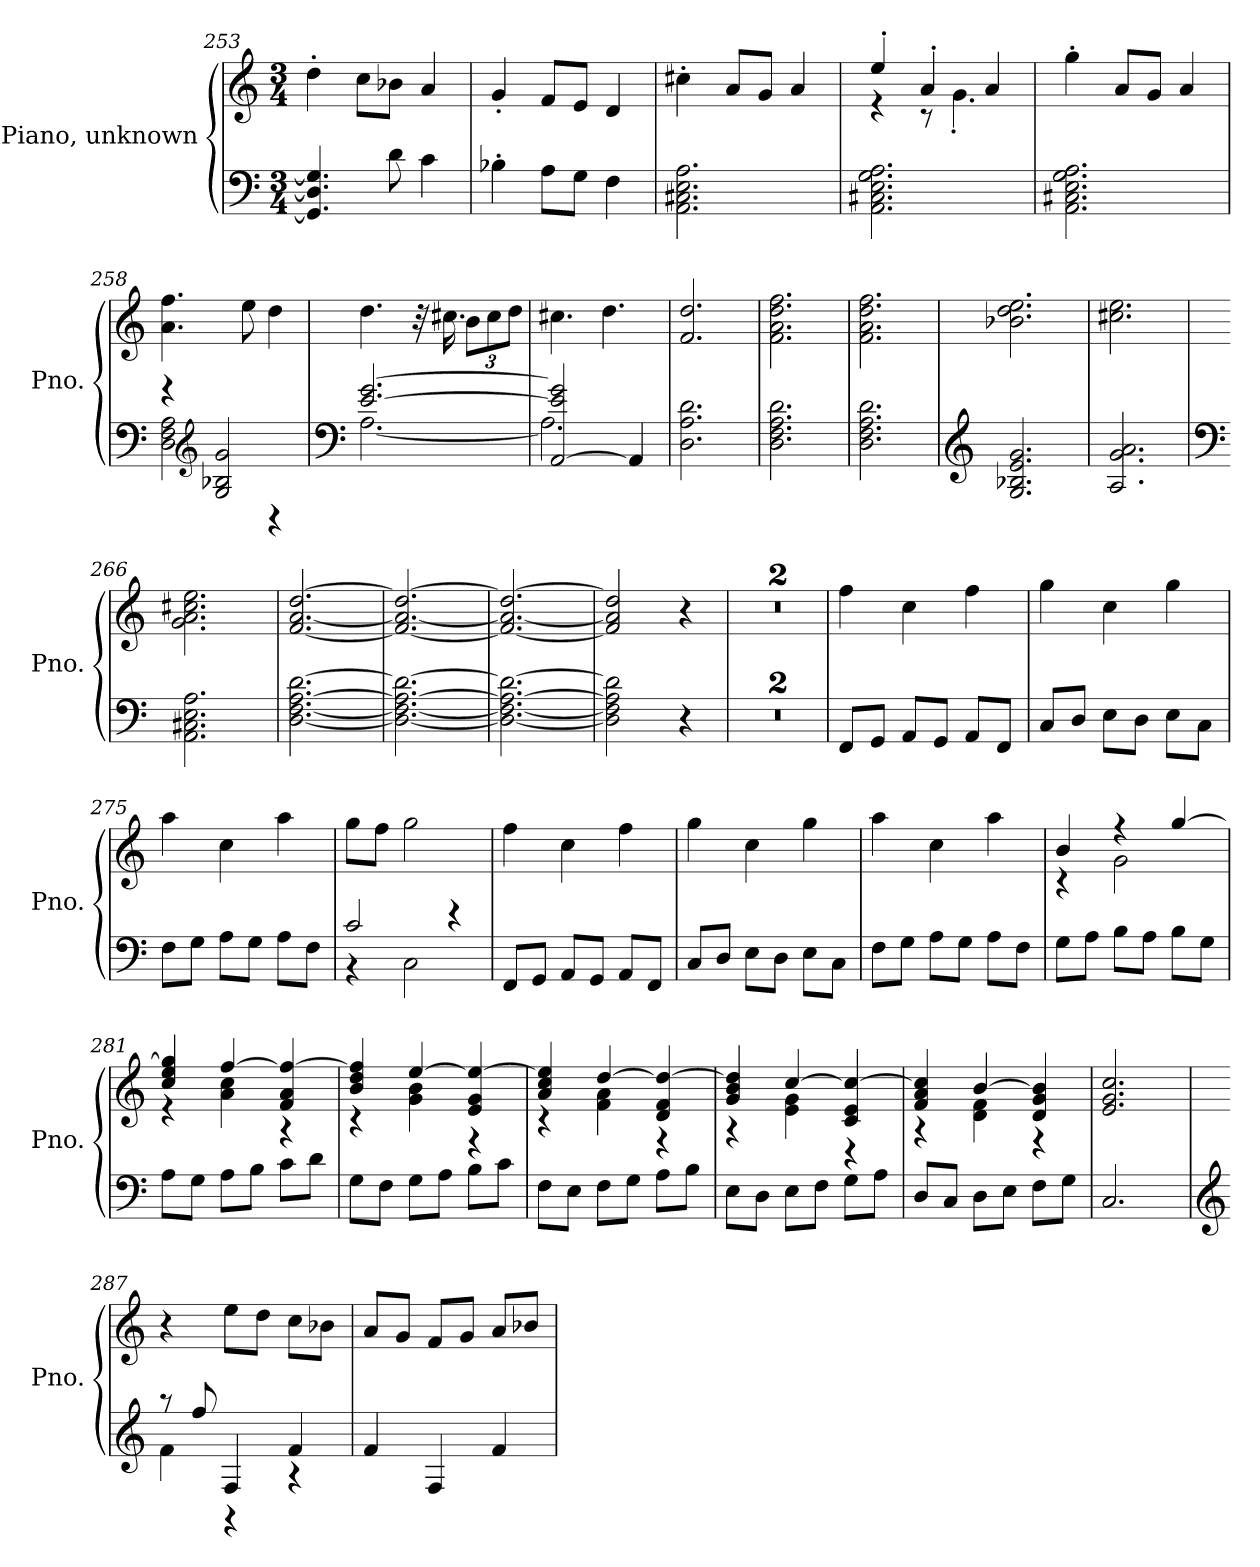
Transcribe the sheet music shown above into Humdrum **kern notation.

**kern	**kern
*part1	*part1
*staff2	*staff1
*I"Piano, unknown	*
*I'Pno.	*
*clefF4	*clefG2
*k[]	*k[]
*M3/4	*M3/4
=253	=253
4.GG/] 4.D/] 4.G/]	4dd'\
.	8cc\L
8d\	8b-X\J
4c\	4a/
=254	=254
4B-X'\	4g'/
8A\L	8f/L
8G\J	8e/J
4F\	4d/
=255	=255
2.AA\ 2.C#X\ 2.E\ 2.A\	4cc#X'\
.	8a/L
.	8g/J
.	4a/
=256	=256
*	*^
2.AA\ 2.C#X\ 2.E\ 2.G\ 2.A\	4ee'/	4r
.	4a'/	8r
.	.	4.g'\
.	4a/	.
*	*v	*v
!!LO:LB:g=z
=257	=257
2.AA\ 2.C#X\ 2.E\ 2.G\ 2.A\	4gg'\
.	8a/L
.	8g/J
.	4a/
=258	=258
*^	*
4r	2D\ 2F\ 2A\	4.a\ 4.ff\
*clefG2	*	*
2G/ 2B-X/ 2g/	.	.
.	.	8ee\
.	4r	4dd\
=259	=259	=259
*clefF4	*	*
[2.e/ [2.g/	[2.A\	4.dd\
.	.	32r
.	.	16.cc#X\
*	*	*Xbrackettup
.	.	12b\L
.	.	12cc#\
.	.	12dd\J
=260	=260	=260
[2AA/ 2e/] 2g/]	2.A\]	4.cc#X\
.	.	4.dd\
4AA/]	.	.
*v	*v	*
=261	=261
2.D\ 2.A\ 2.d\	2.f/ 2.dd/
=262	=262
2.D\ 2.F\ 2.A\ 2.d\	2.f\ 2.a\ 2.dd\ 2.ff\
=263	=263
2.D\ 2.F\ 2.A\ 2.d\	2.f\ 2.a\ 2.dd\ 2.ff\
=264	=264
*clefG2	*
2.G/ 2.B-X/ 2.e/ 2.g/	2.b-X\ 2.dd\ 2.ee\
=265	=265
2.A/ 2.g/ 2.a/	2.cc#X\ 2.ee\
!!LO:LB:g=z
=266	=266
*clefF4	*
2.AA\ 2.C#X\ 2.E\ 2.A\	2.g\ 2.a\ 2.cc#X\ 2.ee\
=267	=267
[2.D\ [2.F\ [2.A\ [2.d\	[2.f/ [2.a/ [2.dd/
=268	=268
2.D\_ 2.F\_ 2.A\_ 2.d\_	2.f/_ 2.a/_ 2.dd/_
=269	=269
2.D\_ 2.F\_ 2.A\_ 2.d\_	2.f/_ 2.a/_ 2.dd/_
=270	=270
2D\] 2F\] 2A\] 2d\]	2f/] 2a/] 2dd/]
4r	4r
=271	=271
2.r	2.r
=272	=272
2.r	2.r
=273	=273
8FF/L	4ff\
8GG/J	.
8AA/L	4cc\
8GG/J	.
8AA/L	4ff\
8FF/J	.
=274	=274
8C/L	4gg\
8D/J	.
8E\L	4cc\
8D\J	.
8E\L	4gg\
8C\J	.
=275	=275
8F\L	4aa\
8G\J	.
8A\L	4cc\
8G\J	.
8A\L	4aa\
8F\J	.
!!LO:LB:g=z
=276	=276
*^	*
2c/	4r	8gg\L
.	.	8ff\J
.	2C\	2gg\
4r	.	.
*v	*v	*
=277	=277
8FF/L	4ff\
8GG/J	.
8AA/L	4cc\
8GG/J	.
8AA/L	4ff\
8FF/J	.
=278	=278
8C/L	4gg\
8D/J	.
8E\L	4cc\
8D\J	.
8E\L	4gg\
8C\J	.
=279	=279
8F\L	4aa\
8G\J	.
8A\L	4cc\
8G\J	.
8A\L	4aa\
8F\J	.
=280	=280
*	*^
8G\L	4b/	4r
8A\J	.	.
8B\L	4r	2g\
8A\J	.	.
8B\L	[4gg/	.
8G\J	.	.
=281	=281	=281
8A\L	4cc/ 4ee/ 4gg/]	4r
8G\J	.	.
8A\L	[4ff/	4a\ 4cc\
8B\J	.	.
8c\L	4f/ 4a/ 4ff/_	4r
8d\J	.	.
=282	=282	=282
8G\L	4b/ 4dd/ 4ff/]	4r
8F\J	.	.
8G\L	[4ee/	4g\ 4b\
8A\J	.	.
8B\L	4e/ 4g/ 4ee/_	4r
8c\J	.	.
!!LO:LB:g=z	!!
=283	=283	=283
8F\L	4a/ 4cc/ 4ee/]	4r
8E\J	.	.
8F\L	[4dd/	4f\ 4a\
8G\J	.	.
8A\L	4d/ 4f/ 4dd/_	4r
8B\J	.	.
=284	=284	=284
8E\L	4g/ 4b/ 4dd/]	4r
8D\J	.	.
8E\L	[4cc/	4e\ 4g\
8F\J	.	.
8G\L	4c/ 4e/ 4cc/_	4r
8A\J	.	.
=285	=285	=285
8D/L	4f/ 4a/ 4cc/]	4r
8C/J	.	.
8D\L	[4b/	4d\ 4f\
8E\J	.	.
8F\L	4d/ 4g/ 4b/]	4r
8G\J	.	.
*	*v	*v
=286	=286
2.C/	2.e/ 2.g/ 2.cc/
=287	=287
*clefG2	*
*^	*
8r	4f\	4r
8ff/	.	.
4F/	4r	8ee\L
.	.	8dd\J
4f/	4r	8cc\L
.	.	8b-X\J
*v	*v	*
=288	=288
4f/	8a/L
.	8g/J
4F/	8f/L
.	8g/J
4f/	8a/L
.	8b-X/J
=	=
*-	*-
